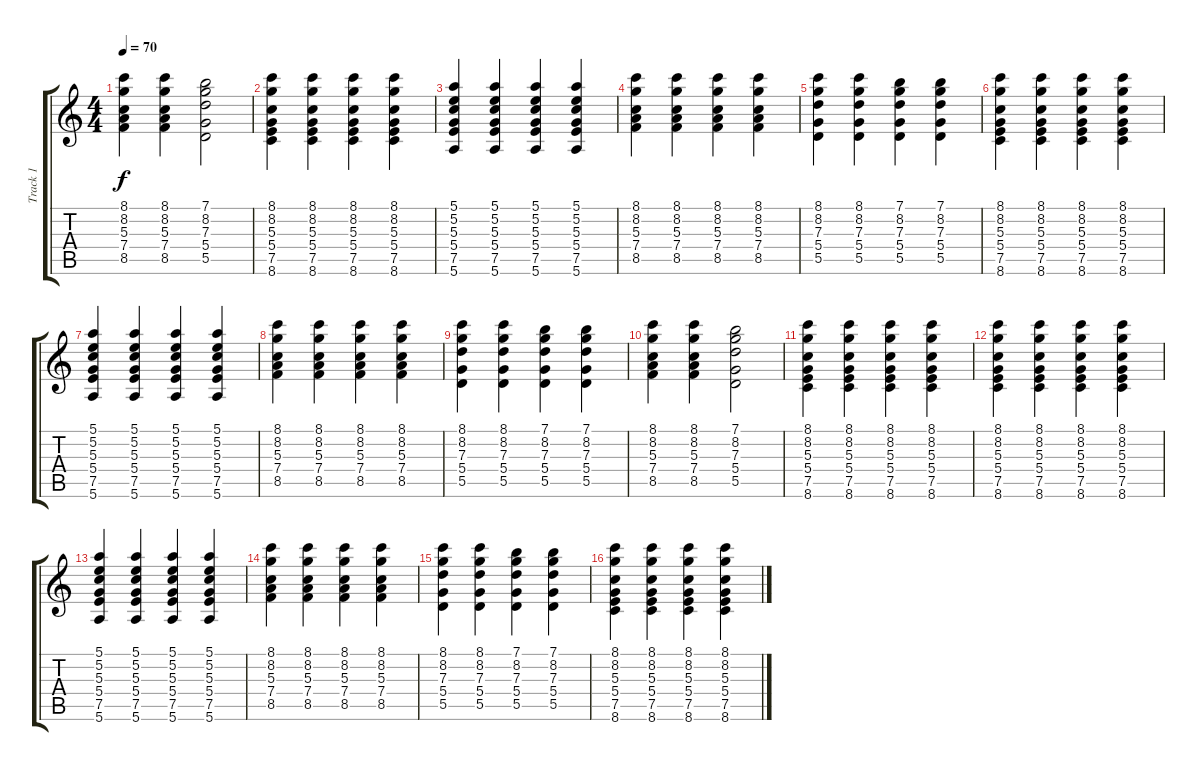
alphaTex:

\track ("Track 1" "Track 1") {instrument acousticguitarnylon}
\staff {score tabs}
\tuning (E4 B3 G3 D3 A2 E2) {hide}
\ts (4 4)
\tempo 70
\clef g2
\ks c
(8.1 8.2 5.3 7.4 8.5).4{dy f} (8.1 8.2 5.3 7.4 8.5).4 (7.1 8.2 7.3 5.4 5.5).2 |
(8.1 8.2 5.3 5.4 7.5 8.6).4 (8.1 8.2 5.3 5.4 7.5 8.6).4 (8.1 8.2 5.3 5.4 7.5 8.6).4 (8.1 8.2 5.3 5.4 7.5 8.6).4 |
(5.1 5.2 5.3 5.4 7.5 5.6).4 (5.1 5.2 5.3 5.4 7.5 5.6).4 (5.1 5.2 5.3 5.4 7.5 5.6).4 (5.1 5.2 5.3 5.4 7.5 5.6).4 |
(8.1 8.2 5.3 7.4 8.5).4 (8.1 8.2 5.3 7.4 8.5).4 (8.1 8.2 5.3 7.4 8.5).4 (8.1 8.2 5.3 7.4 8.5).4 |
(8.1 8.2 7.3 5.4 5.5).4 (8.1 8.2 7.3 5.4 5.5).4 (7.1 8.2 7.3 5.4 5.5).4 (7.1 8.2 7.3 5.4 5.5).4 |
(8.1 8.2 5.3 5.4 7.5 8.6).4 (8.1 8.2 5.3 5.4 7.5 8.6).4 (8.1 8.2 5.3 5.4 7.5 8.6).4 (8.1 8.2 5.3 5.4 7.5 8.6).4 |
(5.1 5.2 5.3 5.4 7.5 5.6).4 (5.1 5.2 5.3 5.4 7.5 5.6).4 (5.1 5.2 5.3 5.4 7.5 5.6).4 (5.1 5.2 5.3 5.4 7.5 5.6).4 |
(8.1 8.2 5.3 7.4 8.5).4 (8.1 8.2 5.3 7.4 8.5).4 (8.1 8.2 5.3 7.4 8.5).4 (8.1 8.2 5.3 7.4 8.5).4 |
(8.1 8.2 7.3 5.4 5.5).4 (8.1 8.2 7.3 5.4 5.5).4 (7.1 8.2 7.3 5.4 5.5).4 (7.1 8.2 7.3 5.4 5.5).4 |
(8.1 8.2 5.3 7.4 8.5).4 (8.1 8.2 5.3 7.4 8.5).4 (7.1 8.2 7.3 5.4 5.5).2 |
(8.1 8.2 5.3 5.4 7.5 8.6).4 (8.1 8.2 5.3 5.4 7.5 8.6).4 (8.1 8.2 5.3 5.4 7.5 8.6).4 (8.1 8.2 5.3 5.4 7.5 8.6).4 |
(8.1 8.2 5.3 5.4 7.5 8.6).4 (8.1 8.2 5.3 5.4 7.5 8.6).4 (8.1 8.2 5.3 5.4 7.5 8.6).4 (8.1 8.2 5.3 5.4 7.5 8.6).4 |
(5.1 5.2 5.3 5.4 7.5 5.6).4 (5.1 5.2 5.3 5.4 7.5 5.6).4 (5.1 5.2 5.3 5.4 7.5 5.6).4 (5.1 5.2 5.3 5.4 7.5 5.6).4 |
(8.1 8.2 5.3 7.4 8.5).4 (8.1 8.2 5.3 7.4 8.5).4 (8.1 8.2 5.3 7.4 8.5).4 (8.1 8.2 5.3 7.4 8.5).4 |
(8.1 8.2 7.3 5.4 5.5).4 (8.1 8.2 7.3 5.4 5.5).4 (7.1 8.2 7.3 5.4 5.5).4 (7.1 8.2 7.3 5.4 5.5).4 |
(8.1 8.2 5.3 5.4 7.5 8.6).4 (8.1 8.2 5.3 5.4 7.5 8.6).4 (8.1 8.2 5.3 5.4 7.5 8.6).4 (8.1 8.2 5.3 5.4 7.5 8.6).4
